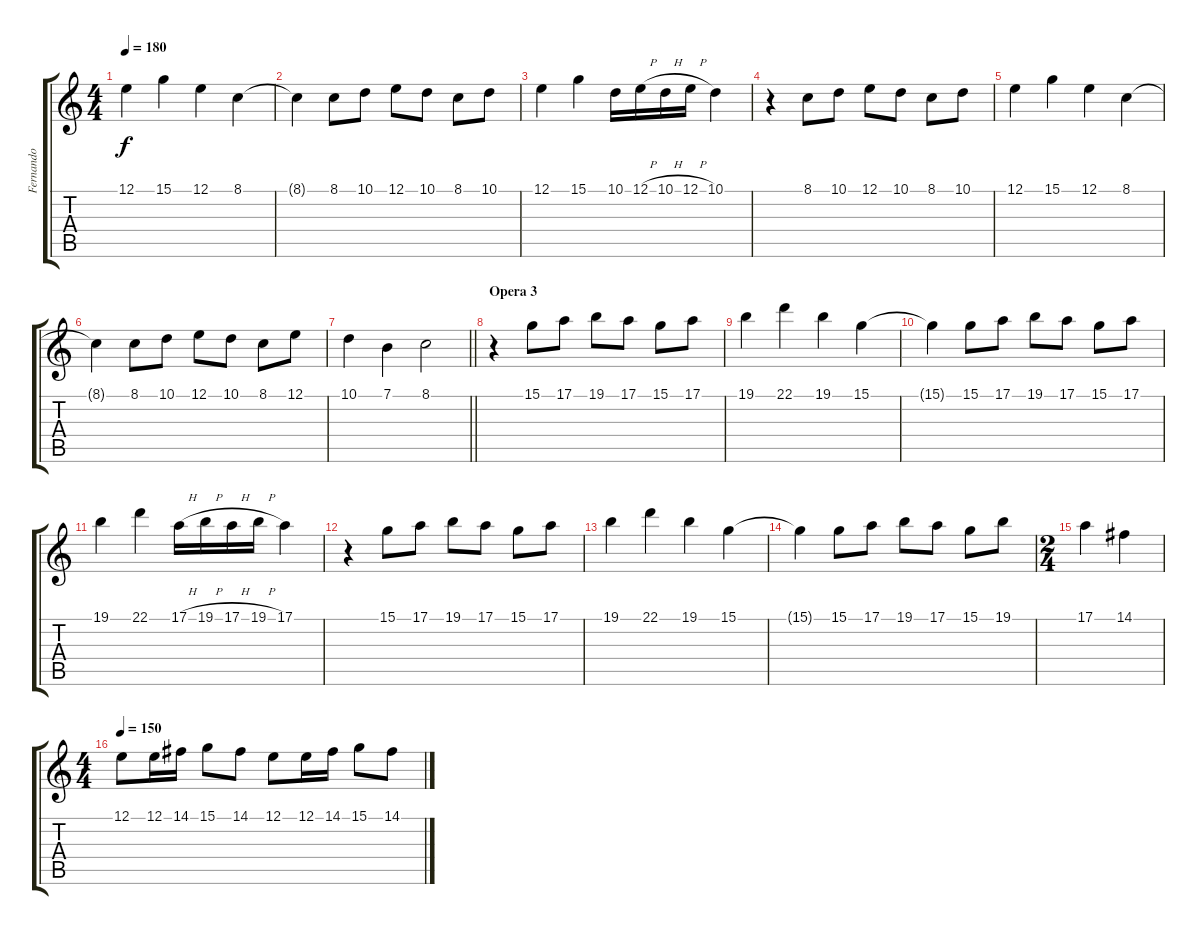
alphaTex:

\track ("Fernando" "Fernando") {instrument flute}
\staff {score tabs}
\tuning (E4 B3 G3 D3 A2 E2) {hide}
\ts (4 4)
\tempo 180
\clef g2
\ks c
12.1.4{dy f} 15.1.4 12.1.4 8.1.4 |
8.1{t}.4 8.1.8 10.1.8 12.1.8 10.1.8 8.1.8 10.1.8 |
12.1.4 15.1.4 10.1.16 12.1{h}.16 10.1{h}.16 12.1{h}.16 10.1.4 |
r.4 8.1.8 10.1.8 12.1.8 10.1.8 8.1.8 10.1.8 |
12.1.4 15.1.4 12.1.4 8.1.4 |
8.1{t}.4 8.1.8 10.1.8 12.1.8 10.1.8 8.1.8 12.1.8 |
\barLineRight lightlight
10.1.4 7.1.4 8.1.2 |
\section ("" "Opera 3")
r.4 15.1.8 17.1.8 19.1.8 17.1.8 15.1.8 17.1.8 |
19.1.4 22.1.4 19.1.4 15.1.4 |
15.1{t}.4 15.1.8 17.1.8 19.1.8 17.1.8 15.1.8 17.1.8 |
19.1.4 22.1.4 17.1{h}.16 19.1{h}.16 17.1{h}.16 19.1{h}.16 17.1.4 |
r.4 15.1.8 17.1.8 19.1.8 17.1.8 15.1.8 17.1.8 |
19.1.4 22.1.4 19.1.4 15.1.4 |
15.1{t}.4 15.1.8 17.1.8 19.1.8 17.1.8 15.1.8 19.1.8 |
\ts (2 4)
17.1.4 14.1.4 |
\ts (4 4)
\tempo 150
12.1.8 12.1.16 14.1.16 15.1.8 14.1.8 12.1.8 12.1.16 14.1.16 15.1.8 14.1.8
